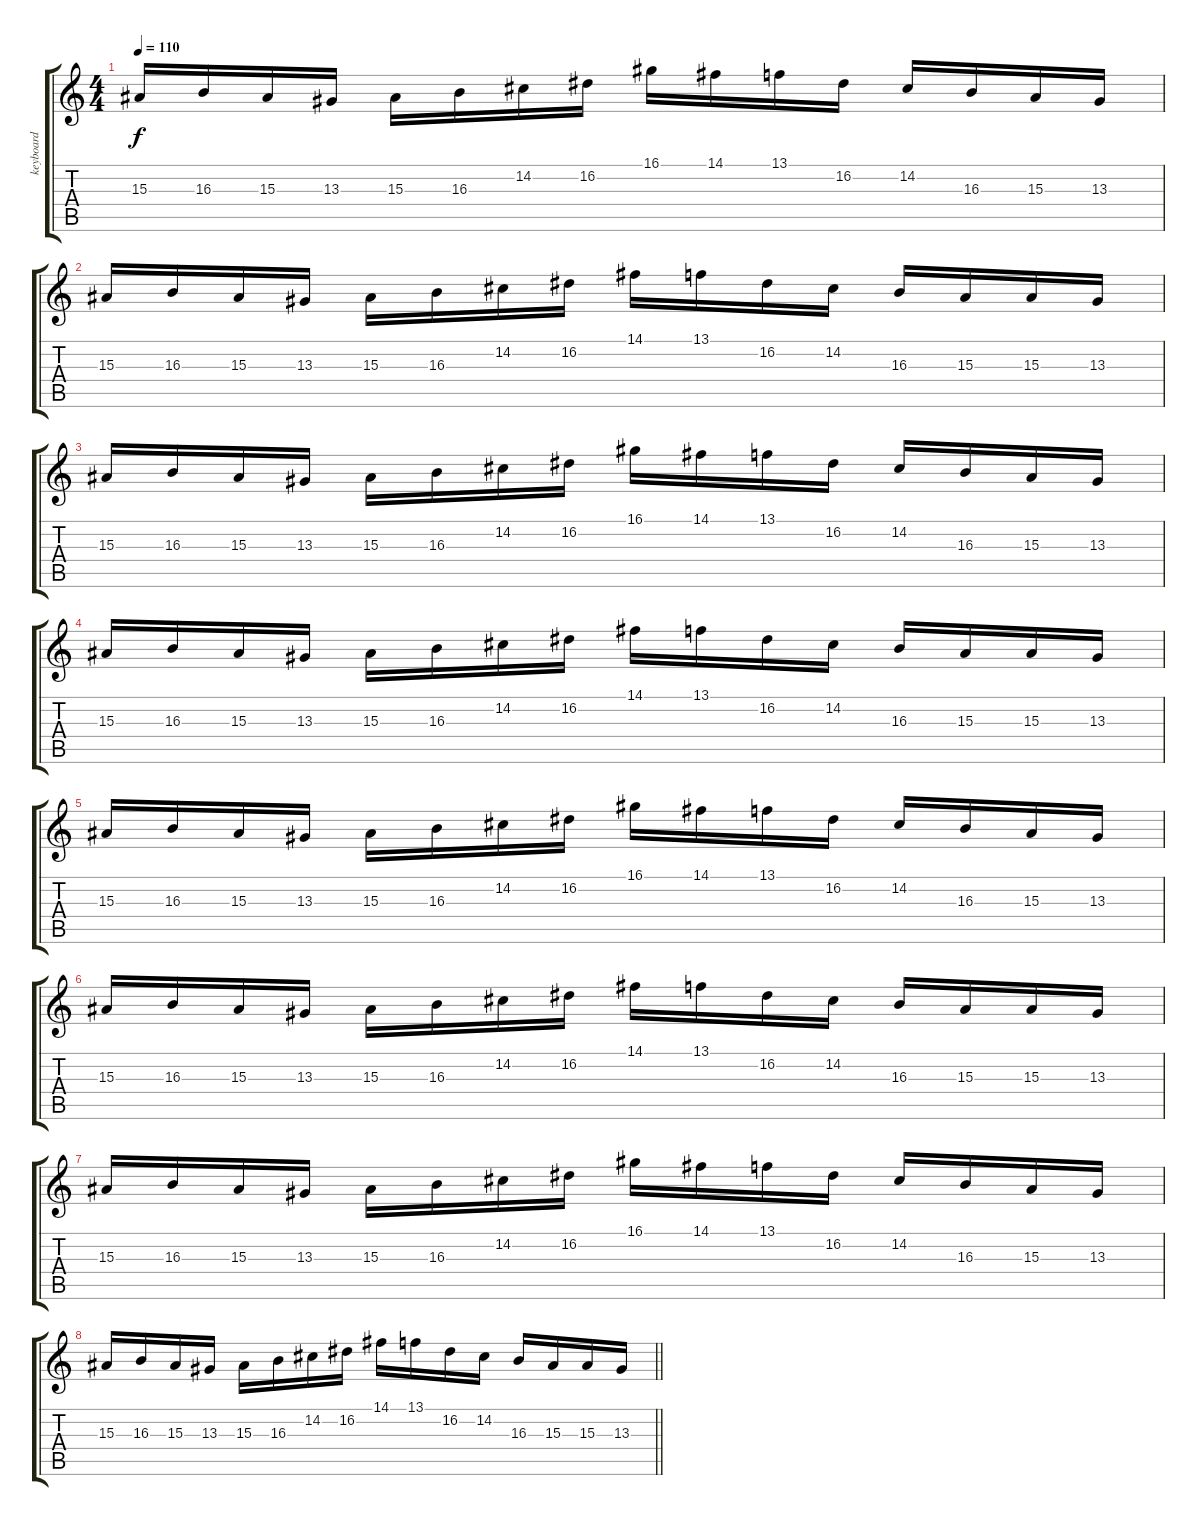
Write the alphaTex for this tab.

\track ("keyboard" "keyboard") {instrument clarinet}
\staff {score tabs}
\tuning (E4 B3 G3 D3 A2 E2) {hide}
\ts (4 4)
\tempo 110
\clef g2
\ks c
15.3.16{dy f instrument clarinet} 16.3.16 15.3.16 13.3.16 15.3.16 16.3.16 14.2.16 16.2.16 16.1.16 14.1.16 13.1.16 16.2.16 14.2.16 16.3.16 15.3.16 13.3.16 |
15.3.16 16.3.16 15.3.16 13.3.16 15.3.16 16.3.16 14.2.16 16.2.16 14.1.16 13.1.16 16.2.16 14.2.16 16.3.16 15.3.16 15.3.16 13.3.16 |
15.3.16 16.3.16 15.3.16 13.3.16 15.3.16 16.3.16 14.2.16 16.2.16 16.1.16 14.1.16 13.1.16 16.2.16 14.2.16 16.3.16 15.3.16 13.3.16 |
15.3.16 16.3.16 15.3.16 13.3.16 15.3.16 16.3.16 14.2.16 16.2.16 14.1.16 13.1.16 16.2.16 14.2.16 16.3.16 15.3.16 15.3.16 13.3.16 |
15.3.16 16.3.16 15.3.16 13.3.16 15.3.16 16.3.16 14.2.16 16.2.16 16.1.16 14.1.16 13.1.16 16.2.16 14.2.16 16.3.16 15.3.16 13.3.16 |
15.3.16 16.3.16 15.3.16 13.3.16 15.3.16 16.3.16 14.2.16 16.2.16 14.1.16 13.1.16 16.2.16 14.2.16 16.3.16 15.3.16 15.3.16 13.3.16 |
15.3.16 16.3.16 15.3.16 13.3.16 15.3.16 16.3.16 14.2.16 16.2.16 16.1.16 14.1.16 13.1.16 16.2.16 14.2.16 16.3.16 15.3.16 13.3.16 |
\barLineRight lightlight
15.3.16 16.3.16 15.3.16 13.3.16 15.3.16 16.3.16 14.2.16 16.2.16 14.1.16 13.1.16 16.2.16 14.2.16 16.3.16 15.3.16 15.3.16 13.3.16
